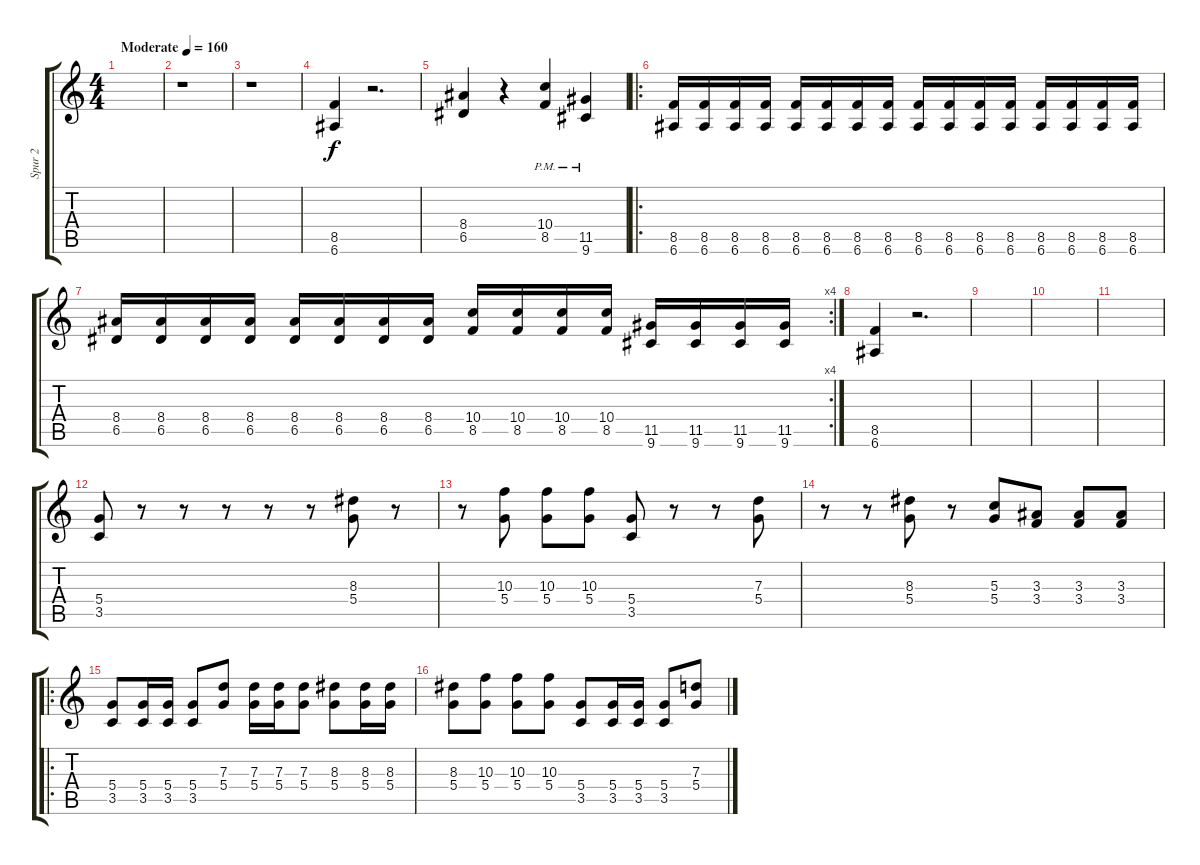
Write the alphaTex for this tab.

\track ("Spur 2" "Spur 2") {instrument distortionguitar}
\staff {score tabs}
\tuning (E4 B3 G3 D3 A2 E2) {hide}
\ts (4 4)
\tempo (160 "Moderate")
\clef g2
\ks c
|
r.1 |
r.1 |
(8.5 6.6).4 r.2{d} |
(8.4 6.5).4 r.4 (10.4{pm} 8.5{pm}).4 (11.5{pm} 9.6{pm}).4 |
\ro
(8.5 6.6).16 (8.5 6.6).16 (8.5 6.6).16 (8.5 6.6).16 (8.5 6.6).16 (8.5 6.6).16 (8.5 6.6).16 (8.5 6.6).16 (8.5 6.6).16 (8.5 6.6).16 (8.5 6.6).16 (8.5 6.6).16 (8.5 6.6).16 (8.5 6.6).16 (8.5 6.6).16 (8.5 6.6).16 |
\rc 4
(8.4 6.5).16 (8.4 6.5).16 (8.4 6.5).16 (8.4 6.5).16 (8.4 6.5).16 (8.4 6.5).16 (8.4 6.5).16 (8.4 6.5).16 (10.4 8.5).16 (10.4 8.5).16 (10.4 8.5).16 (10.4 8.5).16 (11.5 9.6).16 (11.5 9.6).16 (11.5 9.6).16 (11.5 9.6).16 |
(8.5 6.6).4 r.2{d} |
|
|
|
(5.4 3.5).8 r.8 r.8 r.8 r.8 r.8 (8.3 5.4).8 r.8 |
r.8 (10.3 5.4).8 (10.3 5.4).8 (10.3 5.4).8 (5.4 3.5).8 r.8 r.8 (7.3 5.4).8 |
r.8 r.8 (8.3 5.4).8 r.8 (5.3 5.4).8 (3.3 3.4).8 (3.3 3.4).8 (3.3 3.4).8 |
\ro
(5.4 3.5).8 (5.4 3.5).16 (5.4 3.5).16 (5.4 3.5).8 (7.3 5.4).8 (7.3 5.4).16 (7.3 5.4).16 (7.3 5.4).8 (8.3 5.4).8 (8.3 5.4).16 (8.3 5.4).16 |
(8.3 5.4).8 (10.3 5.4).8 (10.3 5.4).8 (10.3 5.4).8 (5.4 3.5).8 (5.4 3.5).16 (5.4 3.5).16 (5.4 3.5).8 (7.3 5.4).8
